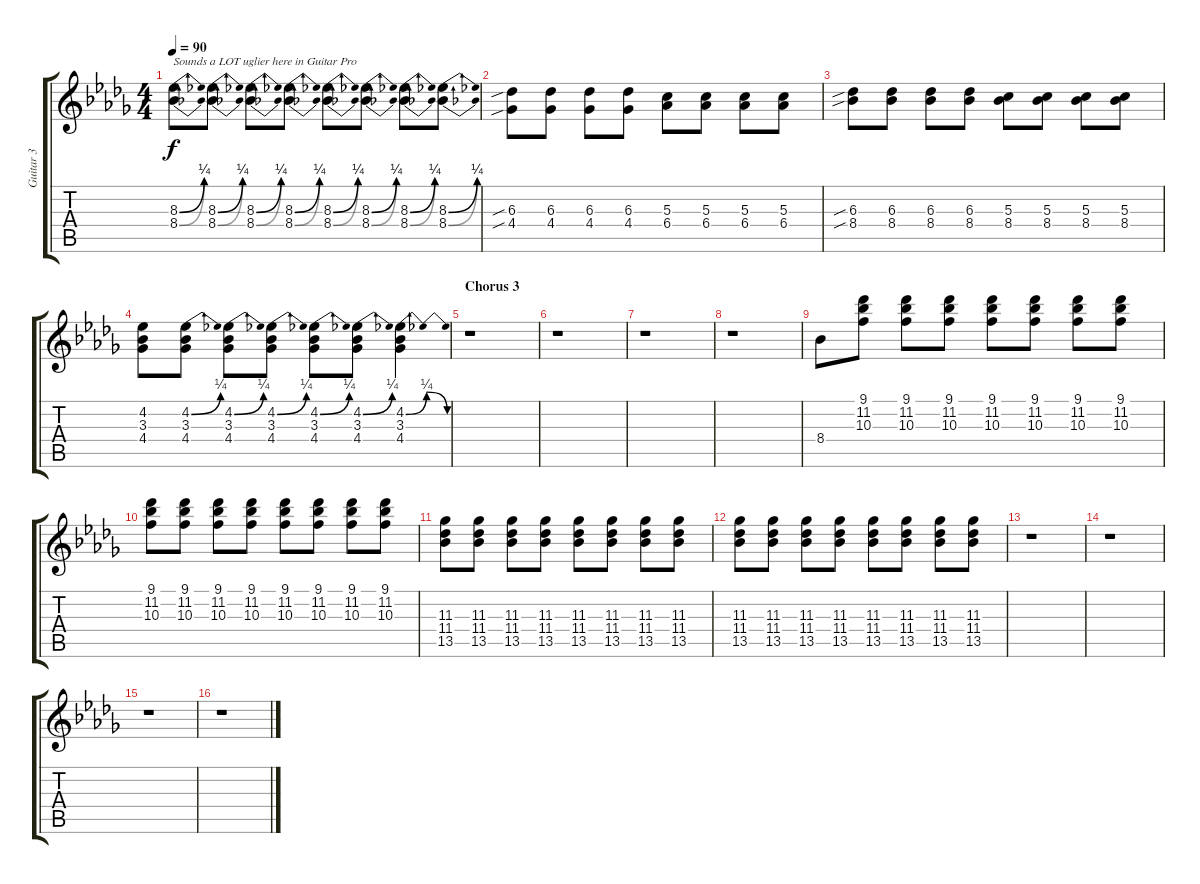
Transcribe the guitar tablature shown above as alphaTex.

\track ("Guitar 3" "Guitar 3") {instrument acousticguitarnylon}
\staff {score tabs}
\tuning (E4 B3 G3 D3 A2 E2) {hide}
\ts (4 4)
\tempo 90
\clef g2
\ks db
(8.3{be (bend 0 0 60 1)} 8.4{be (bend 0 0 60 1)}).8{txt "Sounds a LOT uglier here in Guitar Pro" dy f} (8.3{be (bend 0 0 60 1)} 8.4{be (bend 0 0 60 1)}).8 (8.3{be (bend 0 0 60 1)} 8.4{be (bend 0 0 60 1)}).8 (8.3{be (bend 0 0 60 1)} 8.4{be (bend 0 0 60 1)}).8 (8.3{be (bend 0 0 60 1)} 8.4{be (bend 0 0 60 1)}).8 (8.3{be (bend 0 0 60 1)} 8.4{be (bend 0 0 60 1)}).8 (8.3{be (bend 0 0 60 1)} 8.4{be (bend 0 0 60 1)}).8 (8.3{be (bend 0 0 60 1)} 8.4{be (bend 0 0 60 1)}).8 |
(6.3{sib} 4.4{sib}).8 (6.3 4.4).8 (6.3 4.4).8 (6.3 4.4).8 (5.3 6.4).8 (5.3 6.4).8 (5.3 6.4).8 (5.3 6.4).8 |
(6.3{sib} 8.4{sib}).8 (6.3 8.4).8 (6.3 8.4).8 (6.3 8.4).8 (5.3 8.4).8 (5.3 8.4).8 (5.3 8.4).8 (5.3 8.4).8 |
(4.2 3.3 4.4).8 (4.2{be (bend 0 0 60 1)} 3.3 4.4).8 (4.2{be (bend 0 0 60 1)} 3.3 4.4).8 (4.2{be (bend 0 0 60 1)} 3.3 4.4).8 (4.2{be (bend 0 0 60 1)} 3.3 4.4).8 (4.2{be (bend 0 0 60 1)} 3.3 4.4).8 (4.2{be (bendrelease 0 0 30 1 30 1 60 0)} 3.3 4.4).4 |
\section ("" "Chorus 3")
r.1 |
r.1 |
r.1 |
r.1 |
8.4.8{volume 7 instrument acousticguitarnylon} (9.1 11.2 10.3).8 (9.1 11.2 10.3).8 (9.1 11.2 10.3).8 (9.1 11.2 10.3).8 (9.1 11.2 10.3).8 (9.1 11.2 10.3).8 (9.1 11.2 10.3).8 |
(9.1 11.2 10.3).8 (9.1 11.2 10.3).8 (9.1 11.2 10.3).8 (9.1 11.2 10.3).8 (9.1 11.2 10.3).8 (9.1 11.2 10.3).8 (9.1 11.2 10.3).8 (9.1 11.2 10.3).8 |
(11.3 11.4 13.5).8 (11.3 11.4 13.5).8 (11.3 11.4 13.5).8 (11.3 11.4 13.5).8 (11.3 11.4 13.5).8 (11.3 11.4 13.5).8 (11.3 11.4 13.5).8 (11.3 11.4 13.5).8 |
(11.3 11.4 13.5).8 (11.3 11.4 13.5).8 (11.3 11.4 13.5).8 (11.3 11.4 13.5).8 (11.3 11.4 13.5).8 (11.3 11.4 13.5).8 (11.3 11.4 13.5).8 (11.3 11.4 13.5).8 |
r.1 |
r.1 |
r.1 |
r.1
